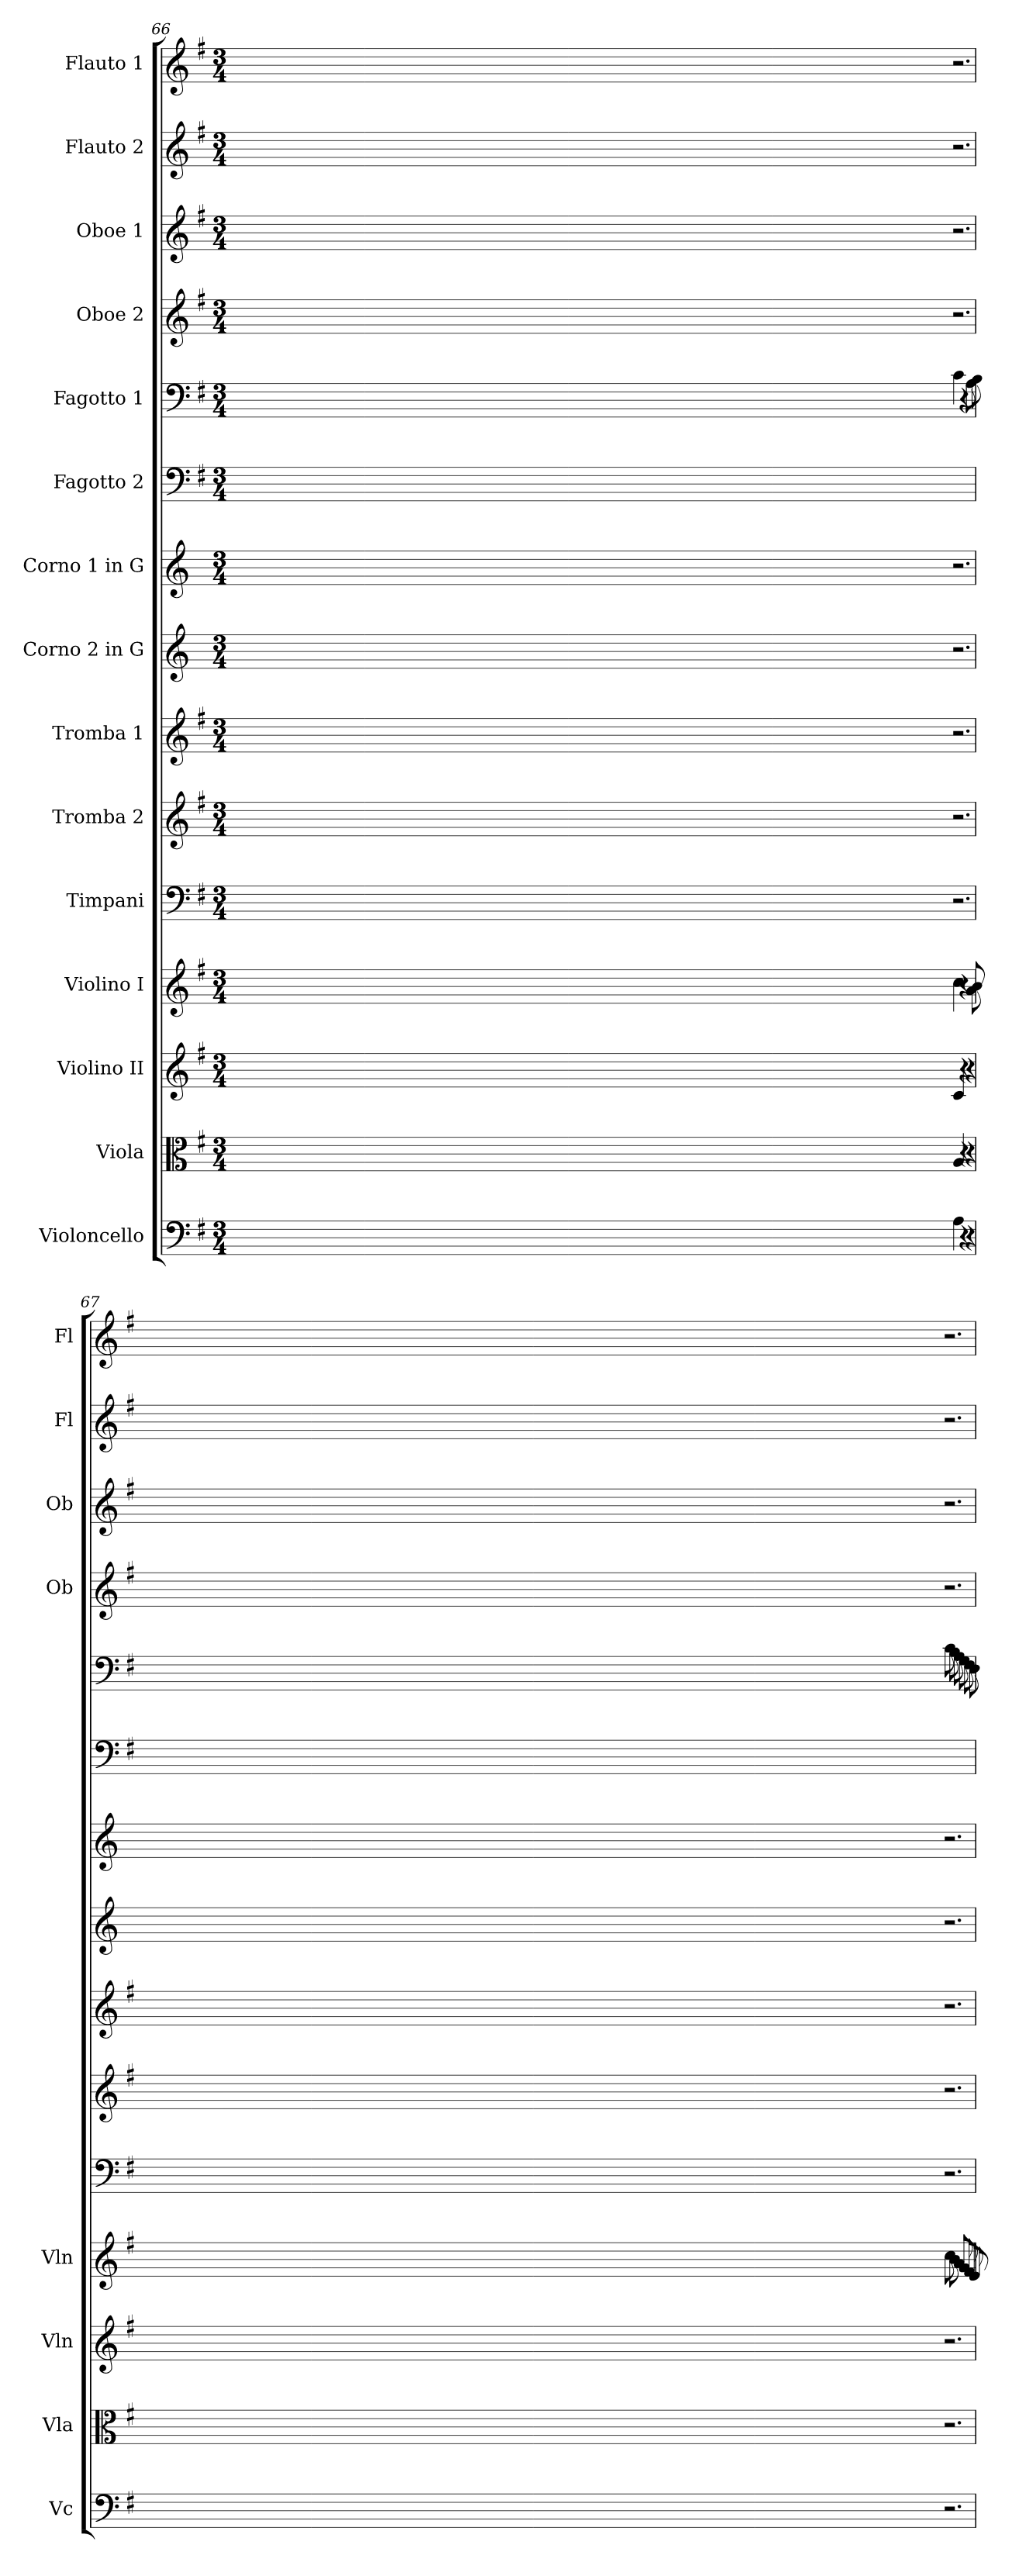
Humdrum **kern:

**kern	**kern	**kern	**kern	**kern	**kern	**kern	**kern	**kern	**kern	**kern	**kern	**kern	**kern	**kern
*part15	*part14	*part13	*part12	*part11	*part10	*part9	*part8	*part7	*part6	*part5	*part4	*part3	*part2	*part1
*staff15	*staff14	*staff13	*staff12	*staff11	*staff10	*staff9	*staff8	*staff7	*staff6	*staff5	*staff4	*staff3	*staff2	*staff1
*I"Violoncello	*I"Viola	*I"Violino II	*I"Violino I	*I"Timpani	*I"Tromba 2	*I"Tromba 1	*I"Corno 2 in G	*I"Corno 1 in G	*I"Fagotto 2	*I"Fagotto 1	*I"Oboe 2	*I"Oboe 1	*I"Flauto 2	*I"Flauto 1
*I'Vc	*I'Vla	*I'Vln	*I'Vln	*	*	*	*	*	*	*	*I'Ob	*I'Ob	*I'Fl	*I'Fl
*clefF4	*clefC3	*clefG2	*clefG2	*clefF4	*clefG2	*clefG2	*clefG2	*clefG2	*clefF4	*clefF4	*clefG2	*clefG2	*clefG2	*clefG2
*	*	*	*	*	*ITrd1c2	*ITrd1c2	*ITrd-4c-7	*ITrd-4c-7	*	*	*	*	*	*
*k[f#]	*k[f#]	*k[f#]	*k[f#]	*k[f#]	*k[b-]	*k[b-]	*k[f#]	*k[f#]	*k[f#]	*k[f#]	*k[f#]	*k[f#]	*k[f#]	*k[f#]
*G:	*G:	*G:	*G:	*G:	*F:	*F:	*G:	*G:	*G:	*G:	*G:	*G:	*G:	*G:
*M3/4	*M3/4	*M3/4	*M3/4	*M3/4	*M3/4	*M3/4	*M3/4	*M3/4	*M3/4	*M3/4	*M3/4	*M3/4	*M3/4	*M3/4
=66	=66	=66	=66	=66	=66	=66	=66	=66	=66	=66	=66	=66	=66	=66
1ryy	1ryy	1ryy	1ryy	1ryy	1ryy	1ryy	1ryy	1ryy	1ryy	1ryy	1ryy	1ryy	1ryy	1ryy
1ryy	1ryy	1ryy	1ryy	1ryy	1ryy	1ryy	1ryy	1ryy	1ryy	1ryy	1ryy	1ryy	1ryy	1ryy
1ryy	1ryy	1ryy	1ryy	1ryy	1ryy	1ryy	1ryy	1ryy	1ryy	1ryy	1ryy	1ryy	1ryy	1ryy
1ryy	1ryy	1ryy	1ryy	1ryy	1ryy	1ryy	1ryy	1ryy	1ryy	1ryy	1ryy	1ryy	1ryy	1ryy
1ryy	1ryy	1ryy	1ryy	1ryy	1ryy	1ryy	1ryy	1ryy	1ryy	1ryy	1ryy	1ryy	1ryy	1ryy
1ryy	1ryy	1ryy	1ryy	1ryy	1ryy	1ryy	1ryy	1ryy	1ryy	1ryy	1ryy	1ryy	1ryy	1ryy
1ryy	1ryy	1ryy	1ryy	1ryy	1ryy	1ryy	1ryy	1ryy	1ryy	1ryy	1ryy	1ryy	1ryy	1ryy
1ryy	1ryy	1ryy	1ryy	1ryy	1ryy	1ryy	1ryy	1ryy	1ryy	1ryy	1ryy	1ryy	1ryy	1ryy
1ryy	1ryy	1ryy	1ryy	1ryy	1ryy	1ryy	1ryy	1ryy	1ryy	1ryy	1ryy	1ryy	1ryy	1ryy
1ryy	1ryy	1ryy	1ryy	1ryy	1ryy	1ryy	1ryy	1ryy	1ryy	1ryy	1ryy	1ryy	1ryy	1ryy
1ryy	1ryy	1ryy	1ryy	1ryy	1ryy	1ryy	1ryy	1ryy	1ryy	1ryy	1ryy	1ryy	1ryy	1ryy
1ryy	1ryy	1ryy	1ryy	1ryy	1ryy	1ryy	1ryy	1ryy	1ryy	1ryy	1ryy	1ryy	1ryy	1ryy
1ryy	1ryy	1ryy	1ryy	1ryy	1ryy	1ryy	1ryy	1ryy	1ryy	1ryy	1ryy	1ryy	1ryy	1ryy
1ryy	1ryy	1ryy	1ryy	1ryy	1ryy	1ryy	1ryy	1ryy	1ryy	1ryy	1ryy	1ryy	1ryy	1ryy
1ryy	1ryy	1ryy	1ryy	1ryy	1ryy	1ryy	1ryy	1ryy	1ryy	1ryy	1ryy	1ryy	1ryy	1ryy
1ryy	1ryy	1ryy	1ryy	1ryy	1ryy	1ryy	1ryy	1ryy	1ryy	1ryy	1ryy	1ryy	1ryy	1ryy
1ryy	1ryy	1ryy	1ryy	1ryy	1ryy	1ryy	1ryy	1ryy	1ryy	1ryy	1ryy	1ryy	1ryy	1ryy
1ryy	1ryy	1ryy	1ryy	1ryy	1ryy	1ryy	1ryy	1ryy	1ryy	1ryy	1ryy	1ryy	1ryy	1ryy
1ryy	1ryy	1ryy	1ryy	1ryy	1ryy	1ryy	1ryy	1ryy	1ryy	1ryy	1ryy	1ryy	1ryy	1ryy
1ryy	1ryy	1ryy	1ryy	1ryy	1ryy	1ryy	1ryy	1ryy	1ryy	1ryy	1ryy	1ryy	1ryy	1ryy
1ryy	1ryy	1ryy	1ryy	1ryy	1ryy	1ryy	1ryy	1ryy	1ryy	1ryy	1ryy	1ryy	1ryy	1ryy
1ryy	1ryy	1ryy	1ryy	1ryy	1ryy	1ryy	1ryy	1ryy	1ryy	1ryy	1ryy	1ryy	1ryy	1ryy
1ryy	1ryy	1ryy	1ryy	1ryy	1ryy	1ryy	1ryy	1ryy	1ryy	1ryy	1ryy	1ryy	1ryy	1ryy
1ryy	1ryy	1ryy	1ryy	1ryy	1ryy	1ryy	1ryy	1ryy	1ryy	1ryy	1ryy	1ryy	1ryy	1ryy
1ryy	1ryy	1ryy	1ryy	1ryy	1ryy	1ryy	1ryy	1ryy	1ryy	1ryy	1ryy	1ryy	1ryy	1ryy
1ryy	1ryy	1ryy	1ryy	1ryy	1ryy	1ryy	1ryy	1ryy	1ryy	1ryy	1ryy	1ryy	1ryy	1ryy
1ryy	1ryy	1ryy	1ryy	1ryy	1ryy	1ryy	1ryy	1ryy	1ryy	1ryy	1ryy	1ryy	1ryy	1ryy
1ryy	1ryy	1ryy	1ryy	1ryy	1ryy	1ryy	1ryy	1ryy	1ryy	1ryy	1ryy	1ryy	1ryy	1ryy
1ryy	1ryy	1ryy	1ryy	1ryy	1ryy	1ryy	1ryy	1ryy	1ryy	1ryy	1ryy	1ryy	1ryy	1ryy
1ryy	1ryy	1ryy	1ryy	1ryy	1ryy	1ryy	1ryy	1ryy	1ryy	1ryy	1ryy	1ryy	1ryy	1ryy
1ryy	1ryy	1ryy	1ryy	1ryy	1ryy	1ryy	1ryy	1ryy	1ryy	1ryy	1ryy	1ryy	1ryy	1ryy
1ryy	1ryy	1ryy	1ryy	1ryy	1ryy	1ryy	1ryy	1ryy	1ryy	1ryy	1ryy	1ryy	1ryy	1ryy
1ryy	1ryy	1ryy	1ryy	1ryy	1ryy	1ryy	1ryy	1ryy	1ryy	1ryy	1ryy	1ryy	1ryy	1ryy
1ryy	1ryy	1ryy	1ryy	1ryy	1ryy	1ryy	1ryy	1ryy	1ryy	1ryy	1ryy	1ryy	1ryy	1ryy
1ryy	1ryy	1ryy	1ryy	1ryy	1ryy	1ryy	1ryy	1ryy	1ryy	1ryy	1ryy	1ryy	1ryy	1ryy
1ryy	1ryy	1ryy	1ryy	1ryy	1ryy	1ryy	1ryy	1ryy	1ryy	1ryy	1ryy	1ryy	1ryy	1ryy
1ryy	1ryy	1ryy	1ryy	1ryy	1ryy	1ryy	1ryy	1ryy	1ryy	1ryy	1ryy	1ryy	1ryy	1ryy
1ryy	1ryy	1ryy	1ryy	1ryy	1ryy	1ryy	1ryy	1ryy	1ryy	1ryy	1ryy	1ryy	1ryy	1ryy
1ryy	1ryy	1ryy	1ryy	1ryy	1ryy	1ryy	1ryy	1ryy	1ryy	1ryy	1ryy	1ryy	1ryy	1ryy
1ryy	1ryy	1ryy	1ryy	1ryy	1ryy	1ryy	1ryy	1ryy	1ryy	1ryy	1ryy	1ryy	1ryy	1ryy
1ryy	1ryy	1ryy	1ryy	1ryy	1ryy	1ryy	1ryy	1ryy	1ryy	1ryy	1ryy	1ryy	1ryy	1ryy
1ryy	1ryy	1ryy	1ryy	1ryy	1ryy	1ryy	1ryy	1ryy	1ryy	1ryy	1ryy	1ryy	1ryy	1ryy
1ryy	1ryy	1ryy	1ryy	1ryy	1ryy	1ryy	1ryy	1ryy	1ryy	1ryy	1ryy	1ryy	1ryy	1ryy
1ryy	1ryy	1ryy	1ryy	1ryy	1ryy	1ryy	1ryy	1ryy	1ryy	1ryy	1ryy	1ryy	1ryy	1ryy
1ryy	1ryy	1ryy	1ryy	1ryy	1ryy	1ryy	1ryy	1ryy	1ryy	1ryy	1ryy	1ryy	1ryy	1ryy
1ryy	1ryy	1ryy	1ryy	1ryy	1ryy	1ryy	1ryy	1ryy	1ryy	1ryy	1ryy	1ryy	1ryy	1ryy
1ryy	1ryy	1ryy	1ryy	1ryy	1ryy	1ryy	1ryy	1ryy	1ryy	1ryy	1ryy	1ryy	1ryy	1ryy
1ryy	1ryy	1ryy	1ryy	1ryy	1ryy	1ryy	1ryy	1ryy	1ryy	1ryy	1ryy	1ryy	1ryy	1ryy
1ryy	1ryy	1ryy	1ryy	1ryy	1ryy	1ryy	1ryy	1ryy	1ryy	1ryy	1ryy	1ryy	1ryy	1ryy
4ryy	4ryy	4ryy	4ryy	4ryy	4ryy	4ryy	4ryy	4ryy	4ryy	4ryy	4ryy	4ryy	4ryy	4ryy
4A	4A	4c	4cc	2.r	2.r	2.r	2.r	2.r	2.ryy	4c	2.r	2.r	2.r	2.r
4r	4r	4r	4r	.	.	.	.	.	.	4r	.	.	.	.
4r	4r	4r	8a	.	.	.	.	.	.	8A	.	.	.	.
.	.	.	8b	.	.	.	.	.	.	8B	.	.	.	.
=67	=67	=67	=67	=67	=67	=67	=67	=67	=67	=67	=67	=67	=67	=67
1ryy	1ryy	1ryy	1ryy	1ryy	1ryy	1ryy	1ryy	1ryy	1ryy	1ryy	1ryy	1ryy	1ryy	1ryy
1ryy	1ryy	1ryy	1ryy	1ryy	1ryy	1ryy	1ryy	1ryy	1ryy	1ryy	1ryy	1ryy	1ryy	1ryy
1ryy	1ryy	1ryy	1ryy	1ryy	1ryy	1ryy	1ryy	1ryy	1ryy	1ryy	1ryy	1ryy	1ryy	1ryy
1ryy	1ryy	1ryy	1ryy	1ryy	1ryy	1ryy	1ryy	1ryy	1ryy	1ryy	1ryy	1ryy	1ryy	1ryy
1ryy	1ryy	1ryy	1ryy	1ryy	1ryy	1ryy	1ryy	1ryy	1ryy	1ryy	1ryy	1ryy	1ryy	1ryy
1ryy	1ryy	1ryy	1ryy	1ryy	1ryy	1ryy	1ryy	1ryy	1ryy	1ryy	1ryy	1ryy	1ryy	1ryy
1ryy	1ryy	1ryy	1ryy	1ryy	1ryy	1ryy	1ryy	1ryy	1ryy	1ryy	1ryy	1ryy	1ryy	1ryy
1ryy	1ryy	1ryy	1ryy	1ryy	1ryy	1ryy	1ryy	1ryy	1ryy	1ryy	1ryy	1ryy	1ryy	1ryy
1ryy	1ryy	1ryy	1ryy	1ryy	1ryy	1ryy	1ryy	1ryy	1ryy	1ryy	1ryy	1ryy	1ryy	1ryy
1ryy	1ryy	1ryy	1ryy	1ryy	1ryy	1ryy	1ryy	1ryy	1ryy	1ryy	1ryy	1ryy	1ryy	1ryy
1ryy	1ryy	1ryy	1ryy	1ryy	1ryy	1ryy	1ryy	1ryy	1ryy	1ryy	1ryy	1ryy	1ryy	1ryy
1ryy	1ryy	1ryy	1ryy	1ryy	1ryy	1ryy	1ryy	1ryy	1ryy	1ryy	1ryy	1ryy	1ryy	1ryy
1ryy	1ryy	1ryy	1ryy	1ryy	1ryy	1ryy	1ryy	1ryy	1ryy	1ryy	1ryy	1ryy	1ryy	1ryy
1ryy	1ryy	1ryy	1ryy	1ryy	1ryy	1ryy	1ryy	1ryy	1ryy	1ryy	1ryy	1ryy	1ryy	1ryy
1ryy	1ryy	1ryy	1ryy	1ryy	1ryy	1ryy	1ryy	1ryy	1ryy	1ryy	1ryy	1ryy	1ryy	1ryy
1ryy	1ryy	1ryy	1ryy	1ryy	1ryy	1ryy	1ryy	1ryy	1ryy	1ryy	1ryy	1ryy	1ryy	1ryy
1ryy	1ryy	1ryy	1ryy	1ryy	1ryy	1ryy	1ryy	1ryy	1ryy	1ryy	1ryy	1ryy	1ryy	1ryy
1ryy	1ryy	1ryy	1ryy	1ryy	1ryy	1ryy	1ryy	1ryy	1ryy	1ryy	1ryy	1ryy	1ryy	1ryy
1ryy	1ryy	1ryy	1ryy	1ryy	1ryy	1ryy	1ryy	1ryy	1ryy	1ryy	1ryy	1ryy	1ryy	1ryy
1ryy	1ryy	1ryy	1ryy	1ryy	1ryy	1ryy	1ryy	1ryy	1ryy	1ryy	1ryy	1ryy	1ryy	1ryy
1ryy	1ryy	1ryy	1ryy	1ryy	1ryy	1ryy	1ryy	1ryy	1ryy	1ryy	1ryy	1ryy	1ryy	1ryy
1ryy	1ryy	1ryy	1ryy	1ryy	1ryy	1ryy	1ryy	1ryy	1ryy	1ryy	1ryy	1ryy	1ryy	1ryy
1ryy	1ryy	1ryy	1ryy	1ryy	1ryy	1ryy	1ryy	1ryy	1ryy	1ryy	1ryy	1ryy	1ryy	1ryy
1ryy	1ryy	1ryy	1ryy	1ryy	1ryy	1ryy	1ryy	1ryy	1ryy	1ryy	1ryy	1ryy	1ryy	1ryy
1ryy	1ryy	1ryy	1ryy	1ryy	1ryy	1ryy	1ryy	1ryy	1ryy	1ryy	1ryy	1ryy	1ryy	1ryy
1ryy	1ryy	1ryy	1ryy	1ryy	1ryy	1ryy	1ryy	1ryy	1ryy	1ryy	1ryy	1ryy	1ryy	1ryy
1ryy	1ryy	1ryy	1ryy	1ryy	1ryy	1ryy	1ryy	1ryy	1ryy	1ryy	1ryy	1ryy	1ryy	1ryy
1ryy	1ryy	1ryy	1ryy	1ryy	1ryy	1ryy	1ryy	1ryy	1ryy	1ryy	1ryy	1ryy	1ryy	1ryy
1ryy	1ryy	1ryy	1ryy	1ryy	1ryy	1ryy	1ryy	1ryy	1ryy	1ryy	1ryy	1ryy	1ryy	1ryy
1ryy	1ryy	1ryy	1ryy	1ryy	1ryy	1ryy	1ryy	1ryy	1ryy	1ryy	1ryy	1ryy	1ryy	1ryy
1ryy	1ryy	1ryy	1ryy	1ryy	1ryy	1ryy	1ryy	1ryy	1ryy	1ryy	1ryy	1ryy	1ryy	1ryy
1ryy	1ryy	1ryy	1ryy	1ryy	1ryy	1ryy	1ryy	1ryy	1ryy	1ryy	1ryy	1ryy	1ryy	1ryy
1ryy	1ryy	1ryy	1ryy	1ryy	1ryy	1ryy	1ryy	1ryy	1ryy	1ryy	1ryy	1ryy	1ryy	1ryy
1ryy	1ryy	1ryy	1ryy	1ryy	1ryy	1ryy	1ryy	1ryy	1ryy	1ryy	1ryy	1ryy	1ryy	1ryy
1ryy	1ryy	1ryy	1ryy	1ryy	1ryy	1ryy	1ryy	1ryy	1ryy	1ryy	1ryy	1ryy	1ryy	1ryy
1ryy	1ryy	1ryy	1ryy	1ryy	1ryy	1ryy	1ryy	1ryy	1ryy	1ryy	1ryy	1ryy	1ryy	1ryy
1ryy	1ryy	1ryy	1ryy	1ryy	1ryy	1ryy	1ryy	1ryy	1ryy	1ryy	1ryy	1ryy	1ryy	1ryy
1ryy	1ryy	1ryy	1ryy	1ryy	1ryy	1ryy	1ryy	1ryy	1ryy	1ryy	1ryy	1ryy	1ryy	1ryy
1ryy	1ryy	1ryy	1ryy	1ryy	1ryy	1ryy	1ryy	1ryy	1ryy	1ryy	1ryy	1ryy	1ryy	1ryy
1ryy	1ryy	1ryy	1ryy	1ryy	1ryy	1ryy	1ryy	1ryy	1ryy	1ryy	1ryy	1ryy	1ryy	1ryy
1ryy	1ryy	1ryy	1ryy	1ryy	1ryy	1ryy	1ryy	1ryy	1ryy	1ryy	1ryy	1ryy	1ryy	1ryy
1ryy	1ryy	1ryy	1ryy	1ryy	1ryy	1ryy	1ryy	1ryy	1ryy	1ryy	1ryy	1ryy	1ryy	1ryy
1ryy	1ryy	1ryy	1ryy	1ryy	1ryy	1ryy	1ryy	1ryy	1ryy	1ryy	1ryy	1ryy	1ryy	1ryy
1ryy	1ryy	1ryy	1ryy	1ryy	1ryy	1ryy	1ryy	1ryy	1ryy	1ryy	1ryy	1ryy	1ryy	1ryy
1ryy	1ryy	1ryy	1ryy	1ryy	1ryy	1ryy	1ryy	1ryy	1ryy	1ryy	1ryy	1ryy	1ryy	1ryy
1ryy	1ryy	1ryy	1ryy	1ryy	1ryy	1ryy	1ryy	1ryy	1ryy	1ryy	1ryy	1ryy	1ryy	1ryy
1ryy	1ryy	1ryy	1ryy	1ryy	1ryy	1ryy	1ryy	1ryy	1ryy	1ryy	1ryy	1ryy	1ryy	1ryy
1ryy	1ryy	1ryy	1ryy	1ryy	1ryy	1ryy	1ryy	1ryy	1ryy	1ryy	1ryy	1ryy	1ryy	1ryy
1ryy	1ryy	1ryy	1ryy	1ryy	1ryy	1ryy	1ryy	1ryy	1ryy	1ryy	1ryy	1ryy	1ryy	1ryy
1ryy	1ryy	1ryy	1ryy	1ryy	1ryy	1ryy	1ryy	1ryy	1ryy	1ryy	1ryy	1ryy	1ryy	1ryy
2.r	2.r	2.r	8cc	2.r	2.r	2.r	2.r	2.r	2.ryy	8c	2.r	2.r	2.r	2.r
.	.	.	8b	.	.	.	.	.	.	8B	.	.	.	.
.	.	.	8a	.	.	.	.	.	.	8A	.	.	.	.
.	.	.	8g	.	.	.	.	.	.	8G	.	.	.	.
.	.	.	8f#	.	.	.	.	.	.	8F#	.	.	.	.
.	.	.	8e	.	.	.	.	.	.	8E	.	.	.	.
=	=	=	=	=	=	=	=	=	=	=	=	=	=	=
*-	*-	*-	*-	*-	*-	*-	*-	*-	*-	*-	*-	*-	*-	*-
